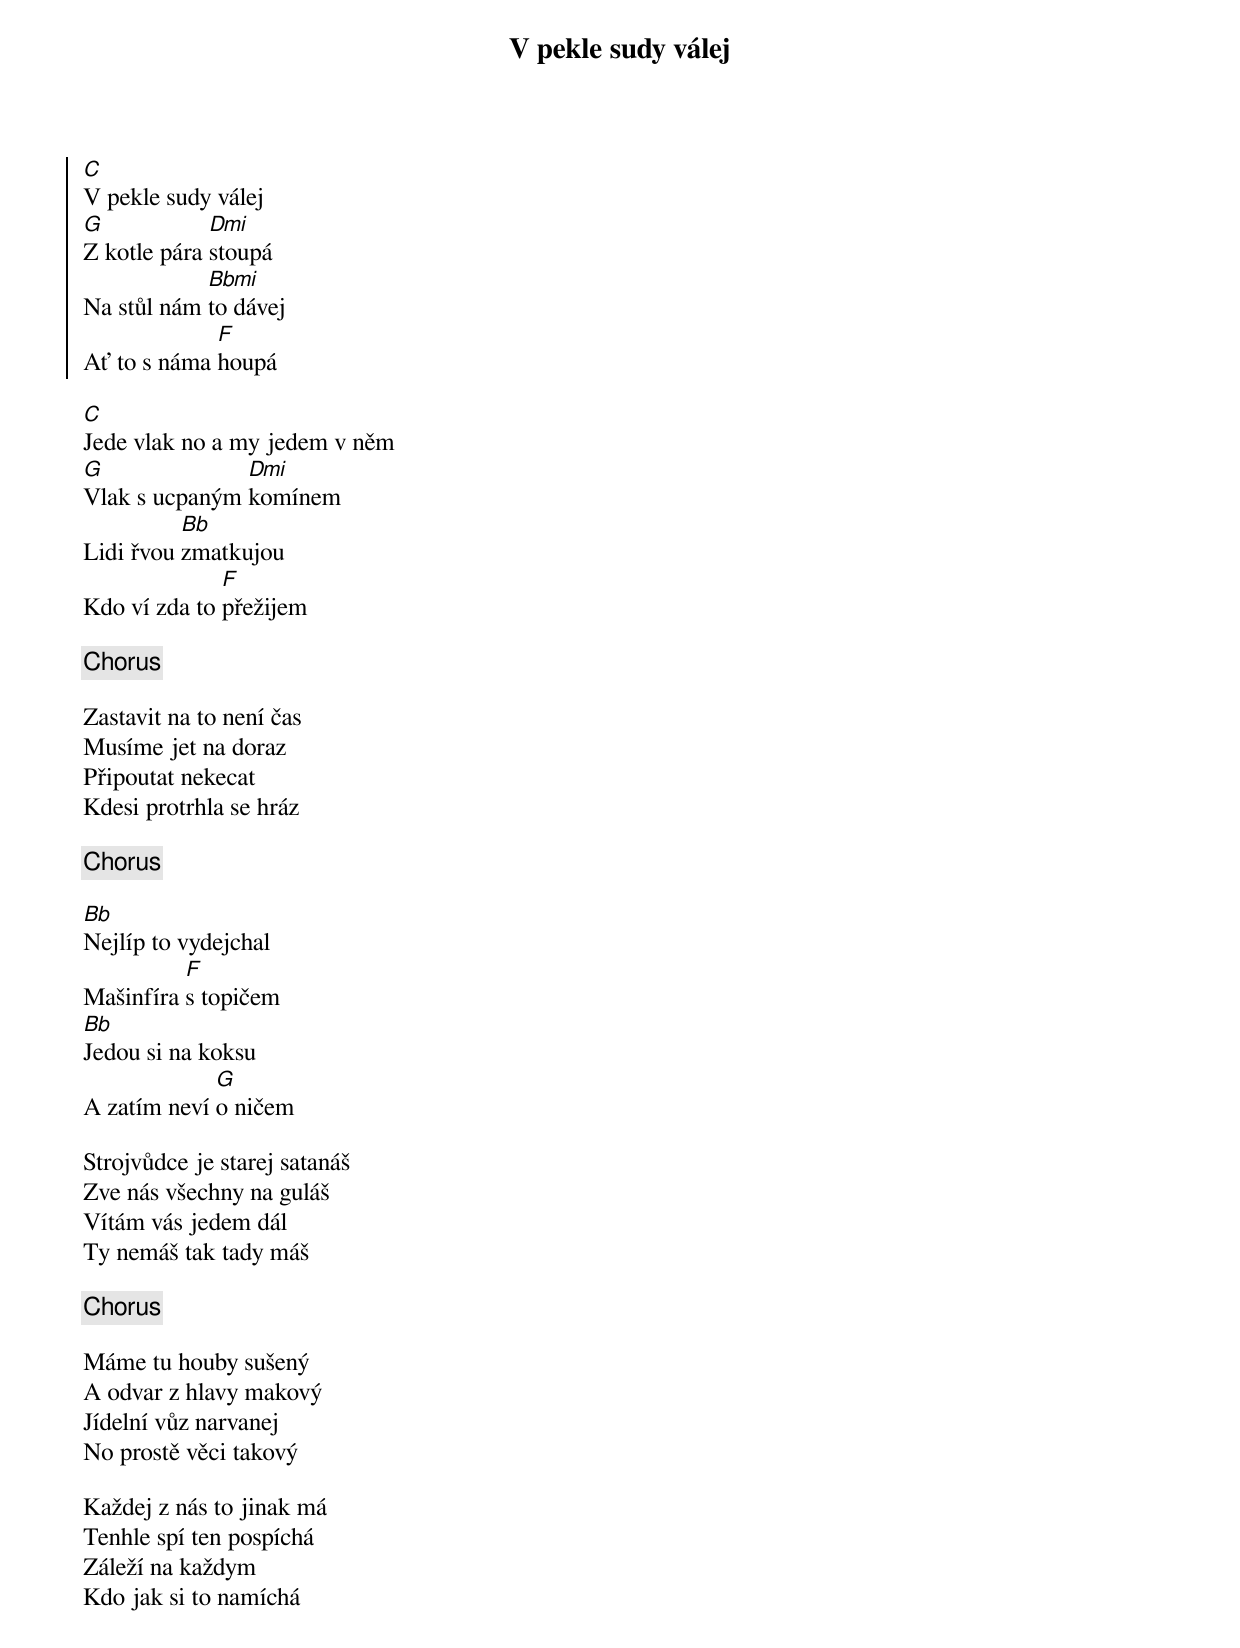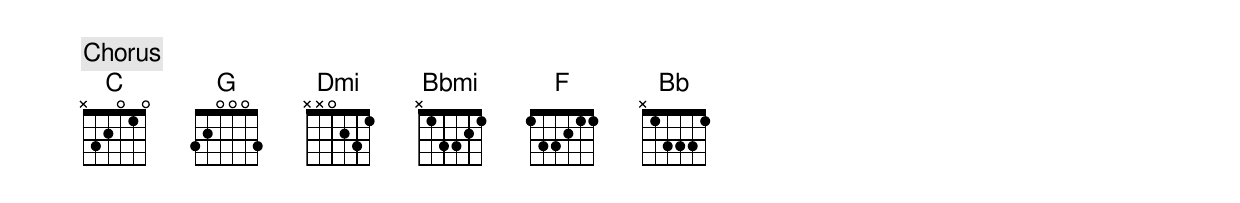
{title: V pekle sudy válej}
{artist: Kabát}
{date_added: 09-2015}
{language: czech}
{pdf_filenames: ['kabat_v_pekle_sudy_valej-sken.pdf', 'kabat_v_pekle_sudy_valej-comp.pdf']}
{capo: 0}
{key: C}
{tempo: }
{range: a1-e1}
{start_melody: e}
{start_of_chorus}
[C]V pekle sudy válej
[G]Z kotle pára [Dmi]stoupá
Na stůl nám [Bbmi]to dávej
Ať to s náma [F]houpá
{end_of_chorus}

{start_of_verse}
[C]Jede vlak no a my jedem v něm
[G]Vlak s ucpaným [Dmi]komínem
Lidi řvou [Bb]zmatkujou
Kdo ví zda to [F]přežijem
{end_of_verse}

{chorus}

{start_of_verse}
Zastavit na to není čas
Musíme jet na doraz
Připoutat nekecat
Kdesi protrhla se hráz
{end_of_verse}

{chorus}

{start_of_bridge}
[Bb]Nejlíp to vydejchal
Mašinfíra [F]s topičem
[Bb]Jedou si na koksu
A zatím neví [G]o ničem
{end_of_bridge}

{start_of_verse}
Strojvůdce je starej satanáš
Zve nás všechny na guláš
Vítám vás jedem dál
Ty nemáš tak tady máš
{end_of_verse}

{chorus}

{start_of_verse}
Máme tu houby sušený
A odvar z hlavy makový
Jídelní vůz narvanej
No prostě věci takový
{end_of_verse}

{start_of_verse}
Každej z nás to jinak má
Tenhle spí ten pospíchá
Záleží na každym
Kdo jak si to namíchá
{end_of_verse}

{chorus}
